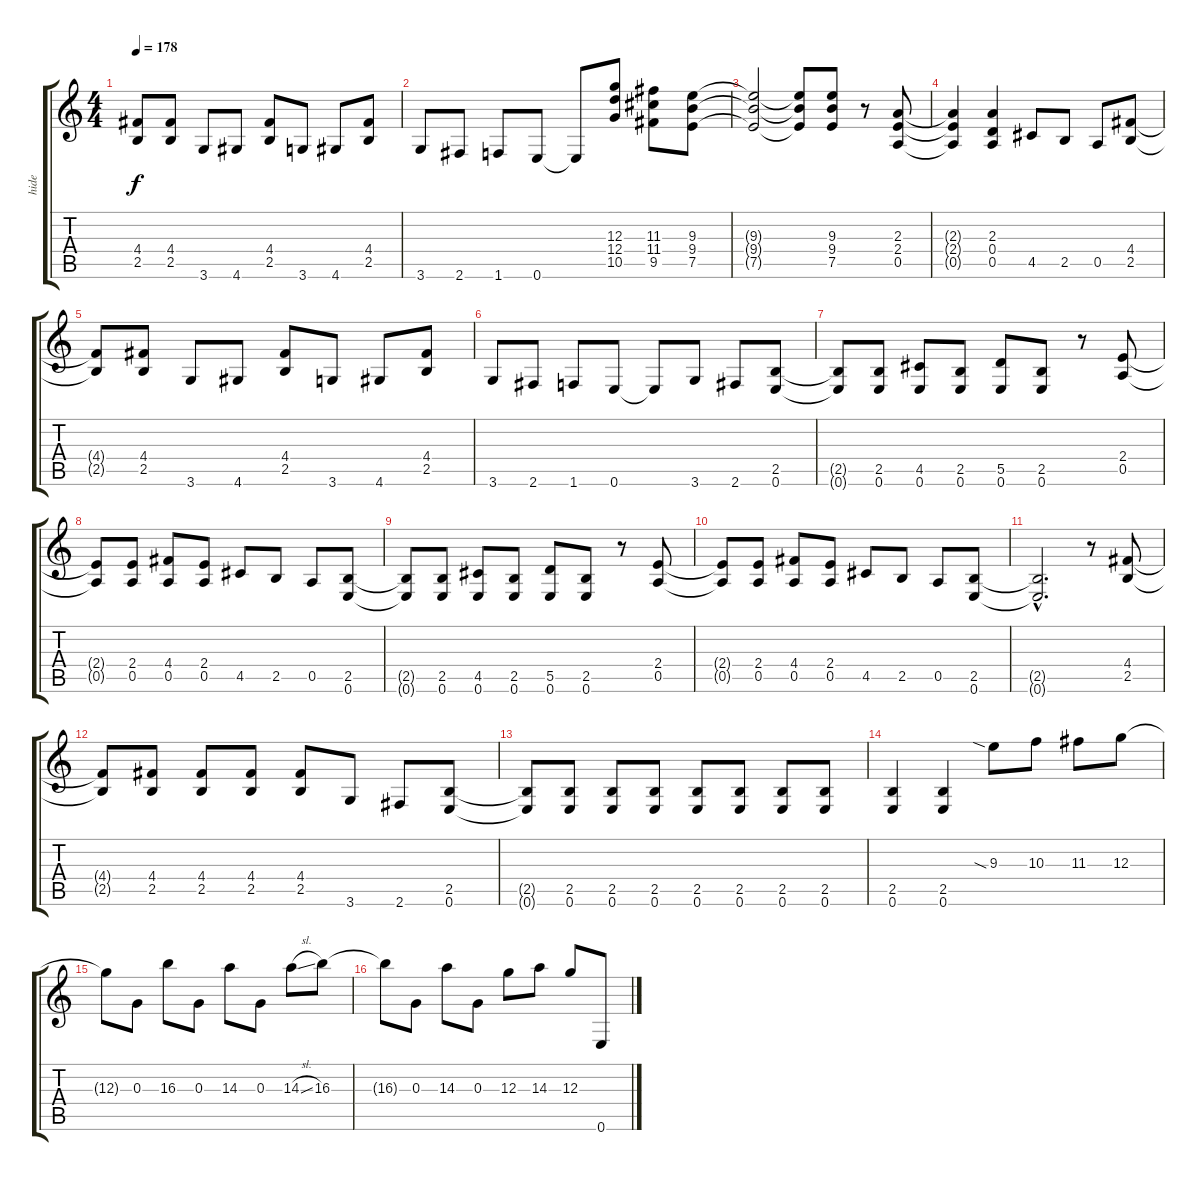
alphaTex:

\track ("hide" "hide") {instrument distortionguitar}
\staff {score tabs}
\tuning (E4 B3 G3 D3 A2 E2) {hide}
\ts (4 4)
\tempo 178
\clef g2
\ks c
(4.4{t} 2.5{t}).8{dy f} (4.4 2.5).8 3.6.8 4.6.8 (4.4 2.5).8 3.6.8 4.6.8 (4.4 2.5).8 |
3.6.8 2.6.8 1.6.8 0.6.8 0.6{t}.8 (12.3 12.4 10.5).8 (11.3 11.4 9.5).8 (9.3 9.4 7.5).8 |
(9.3{t} 9.4{t} 7.5{t}).2 (9.3{t} 9.4{t} 7.5{t}).8 (9.3 9.4 7.5).8 r.8 (2.3 2.4 0.5).8 |
(2.3{t} 2.4{t} 0.5{t}).4 (2.3 0.4 0.5).4 4.5.8 2.5.8 0.5.8 (4.4 2.5).8 |
(4.4{t} 2.5{t}).8 (4.4 2.5).8 3.6.8 4.6.8 (4.4 2.5).8 3.6.8 4.6.8 (4.4 2.5).8 |
3.6.8 2.6.8 1.6.8 0.6.8 0.6{t}.8 3.6.8 2.6.8 (2.5 0.6).8 |
(2.5{t} 0.6{t}).8 (2.5 0.6).8 (4.5 0.6).8 (2.5 0.6).8 (5.5 0.6).8 (2.5 0.6).8 r.8 (2.4 0.5).8 |
(2.4{t} 0.5{t}).8 (2.4 0.5).8 (4.4 0.5).8 (2.4 0.5).8 4.5.8 2.5.8 0.5.8 (2.5 0.6).8 |
(2.5{t} 0.6{t}).8 (2.5 0.6).8 (4.5 0.6).8 (2.5 0.6).8 (5.5 0.6).8 (2.5 0.6).8 r.8 (2.4 0.5).8 |
(2.4{t} 0.5{t}).8 (2.4 0.5).8 (4.4 0.5).8 (2.4 0.5).8 4.5.8 2.5.8 0.5.8 (2.5 0.6).8 |
(2.5{hac t} 0.6{hac t}).2{d} r.8 (4.4 2.5).8 |
(4.4{t} 2.5{t}).8 (4.4 2.5).8 (4.4 2.5).8 (4.4 2.5).8 (4.4 2.5).8 3.6.8 2.6.8 (2.5 0.6).8 |
(2.5{t} 0.6{t}).8 (2.5 0.6).8 (2.5 0.6).8 (2.5 0.6).8 (2.5 0.6).8 (2.5 0.6).8 (2.5 0.6).8 (2.5 0.6).8 |
(2.5 0.6).4 (2.5 0.6).4 9.3{sia}.8 10.3.8 11.3.8 12.3.8 |
12.3{t}.8 0.3.8 16.3.8 0.3.8 14.3.8 0.3.8 14.3{sl}.8 16.3.8 |
16.3{t}.8 0.3.8 14.3.8 0.3.8 12.3.8 14.3.8 12.3.8 0.6.8
